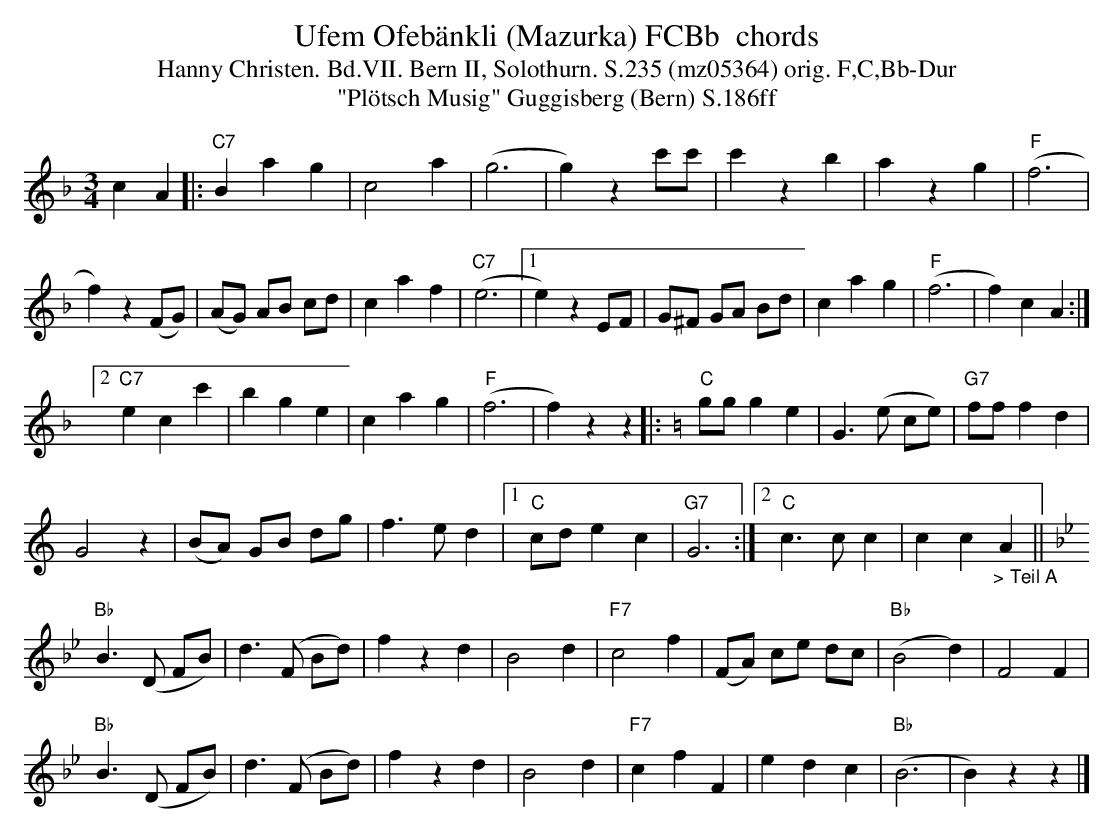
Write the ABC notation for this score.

X:1
T: Ufem Ofeb\"ankli (Mazurka) FCBb  chords
T:Hanny Christen. Bd.VII. Bern II, Solothurn. S.235 (mz05364) orig. F,C,Bb-Dur
T: "Pl\"otsch Musig" Guggisberg (Bern) S.186ff
M:3/4
L:1/8
K:F %%MIDI gchordon
c2A2 |: "C7"B2a2g2 | c4a2 | (g6 | g2)z2c'c' | c'2z2b2 | a2z2g2 | "F"(f6 |
f2)z2 (FG) | (AG) AB cd | c2a2f2 | "C7"(e6 |1 e2)z2EF | G^F GA Bd | c2a2g2 | "F"(f6 | f2)c2A2 :|2
"C7"e2c2c'2 | b2g2e2 | c2a2g2 | "F"(f6 | f2)z2z2 |: [K:C] "C"ggg2e2 | G3(e ce) | "G7"fff2d2 |
G4z2 | (BA) GB dg | f3ed2 |1 "C"cde2c2 | "G7"G6 :|2 "C"c3cc2 | c2c2"_> Teil A"A2 || [K:Bb]
"Bb"B3(D FB) | d3 (F Bd) | f2z2d2 | B4d2 | "F7"c4f2 | (FA) ce dc | "Bb"(B4d2) | F4F2 |
"Bb"B3(D FB) | d3 (F Bd) | f2z2d2 | B4d2 | "F7"c2f2F2 | e2d2c2 | "Bb"(B6 | B2)z2z2 |]
